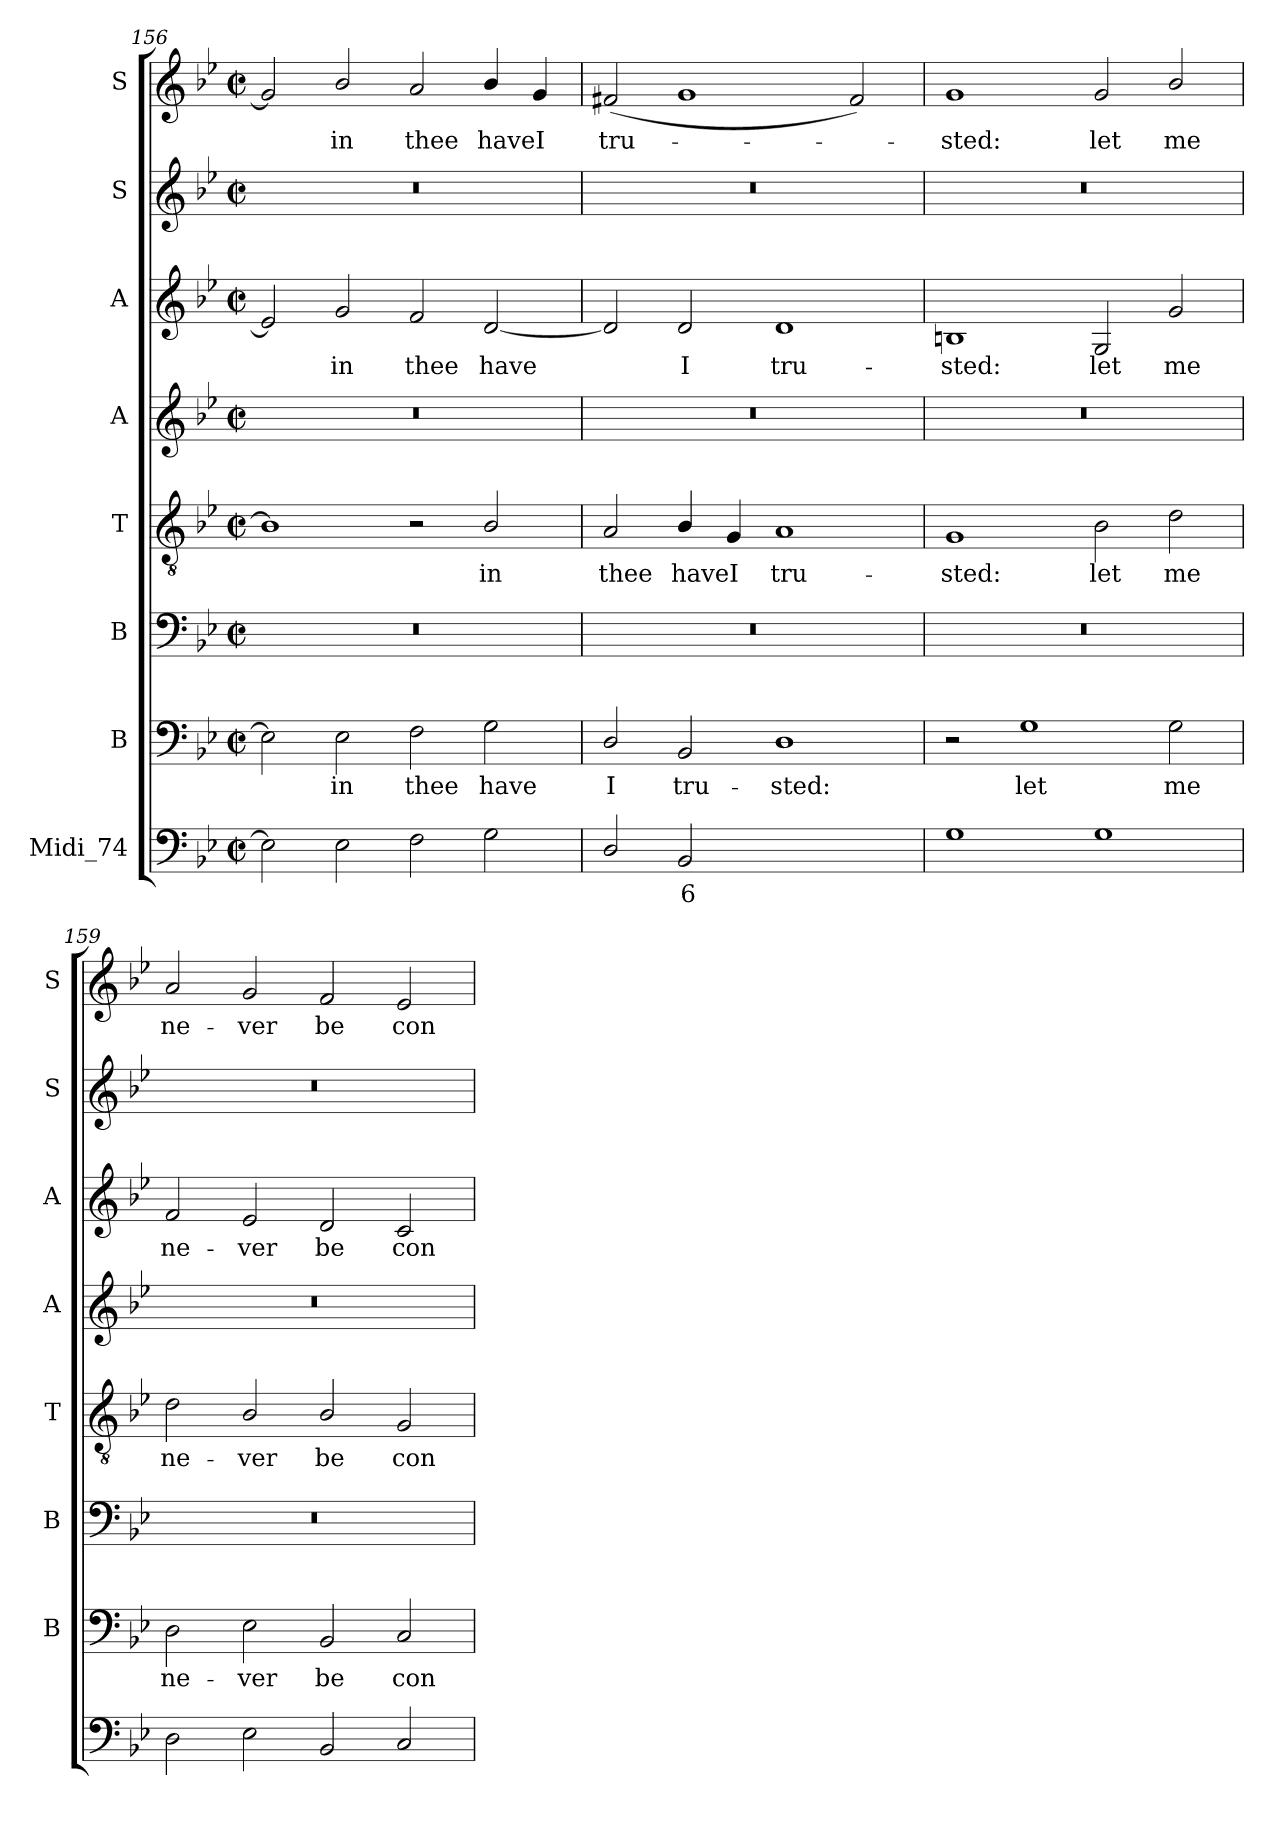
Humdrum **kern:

**kern	**text	**kern	**text	**kern	**kern	**text	**kern	**kern	**text	**kern	**kern	**text
*part8	*part8	*part7	*part7	*part6	*part5	*part5	*part4	*part3	*part3	*part2	*part1	*part1
*staff8	*staff8	*staff7	*staff7	*staff6	*staff5	*staff5	*staff4	*staff3	*staff3	*staff2	*staff1	*staff1
*I"Midi_74	*	*I"B	*	*I"B	*I"T	*	*I"A	*I"A	*	*I"S	*I"S	*
*	*	*I'B	*	*I'B	*I'T	*	*I'A	*I'A	*	*I'S	*I'S	*
*clefF4	*	*clefF4	*	*clefF4	*clefGv2	*	*clefG2	*clefG2	*	*clefG2	*clefG2	*
*k[b-e-]	*	*k[b-e-]	*	*k[b-e-]	*k[b-e-]	*	*k[b-e-]	*k[b-e-]	*	*k[b-e-]	*k[b-e-]	*
*B-:	*	*B-:	*	*B-:	*B-:	*	*B-:	*B-:	*	*B-:	*B-:	*
*M4/2	*	*M4/2	*	*M4/2	*M4/2	*	*M4/2	*M4/2	*	*M4/2	*M4/2	*
*met(c|)	*	*met(c|)	*	*met(c|)	*met(c|)	*	*met(c|)	*met(c|)	*	*met(c|)	*met(c|)	*
=156	=156	=156	=156	=156	=156	=156	=156	=156	=156	=156	=156	=156
2E-]	.	2E-]	.	0r	1B-]	.	0r	2e-]	.	0r	2g]	.
!	!	!	!LO:LY:b	!	!	!	!	!	!LO:LY:b	!	!	!LO:LY:b
2E-	.	2E-	in	.	.	.	.	2g	in	.	2b-/	in
!	!	!	!LO:LY:b	!	!	!	!	!	!LO:LY:b	!	!	!LO:LY:b
2F	.	2F	thee	.	2r	.	.	2f	thee	.	2a	thee
!	!	!	!LO:LY:b	!	!	!LO:LY:b	!	!	!LO:LY:b	!	!	!LO:LY:b
2G	.	2G	have	.	2B-/	in	.	[2d	have	.	4b-/	have
!	!	!	!	!	!	!	!	!	!	!	!	!LO:LY:b
.	.	.	.	.	.	.	.	.	.	.	4g	I
=157	=157	=157	=157	=157	=157	=157	=157	=157	=157	=157	=157	=157
!	!	!	!LO:LY:b	!	!	!LO:LY:b	!	!	!	!	!	!LO:LY:b
2D/	.	2D/	I	0r	2A	thee	0r	2d]	.	0r	(<2f#X	tru-
!	!LO:LY:b	!	!LO:LY:b	!	!	!LO:LY:b	!	!	!LO:LY:b	!	!	!
2BB-	6	2BB-	tru-	.	4B-/	have	.	2d	I	.	1g	.
!	!	!	!	!	!	!LO:LY:b	!	!	!	!	!	!
.	.	.	.	.	4G	I	.	.	.	.	.	.
!	!LO:LY:b	!	!LO:LY:b	!	!	!LO:LY:b	!	!	!LO:LY:b	!	!	!
[2Dyy	4	1D	-sted:	.	1A	tru-	.	1d	tru-	.	.	.
!	!LO:LY:b	!	!	!	!	!	!	!	!	!	!	!
2Dyy]	3	.	.	.	.	.	.	.	.	.	2f#)	.
=158	=158	=158	=158	=158	=158	=158	=158	=158	=158	=158	=158	=158
!	!	!	!	!	!	!LO:LY:b	!	!	!LO:LY:b	!	!	!LO:LY:b
1G	.	2r	.	0r	1G	-sted:	0r	1Bn	-sted:	0r	1g	sted:
!	!	!	!LO:LY:b	!	!	!	!	!	!	!	!	!
.	.	1G	let	.	.	.	.	.	.	.	.	.
!	!	!	!	!	!	!LO:LY:b	!	!	!LO:LY:b	!	!	!LO:LY:b
1G	.	.	.	.	2B-	let	.	2G	let	.	2g	let
!	!	!	!LO:LY:b	!	!	!LO:LY:b	!	!	!LO:LY:b	!	!	!LO:LY:b
.	.	2G	me	.	2d	me	.	2g	me	.	2b-/	me
=159	=159	=159	=159	=159	=159	=159	=159	=159	=159	=159	=159	=159
!	!	!	!LO:LY:b	!	!	!LO:LY:b	!	!	!LO:LY:b	!	!	!LO:LY:b
2D	.	2D	ne-	0r	2d	ne-	0r	2f	ne-	0r	2a	ne-
!	!	!	!LO:LY:b	!	!	!LO:LY:b	!	!	!LO:LY:b	!	!	!LO:LY:b
2E-	.	2E-	-ver	.	2B-/	-ver	.	2e-	-ver	.	2g	-ver
!	!	!	!LO:LY:b	!	!	!LO:LY:b	!	!	!LO:LY:b	!	!	!LO:LY:b
2BB-	.	2BB-	be	.	2B-/	be	.	2d	be	.	2f	be
!	!	!	!LO:LY:b	!	!	!LO:LY:b	!	!	!LO:LY:b	!	!	!LO:LY:b
2C	.	2C	con-	.	2G	con-	.	2c	con-	.	2e-	con-
=	=	=	=	=	=	=	=	=	=	=	=	=
*-	*-	*-	*-	*-	*-	*-	*-	*-	*-	*-	*-	*-
